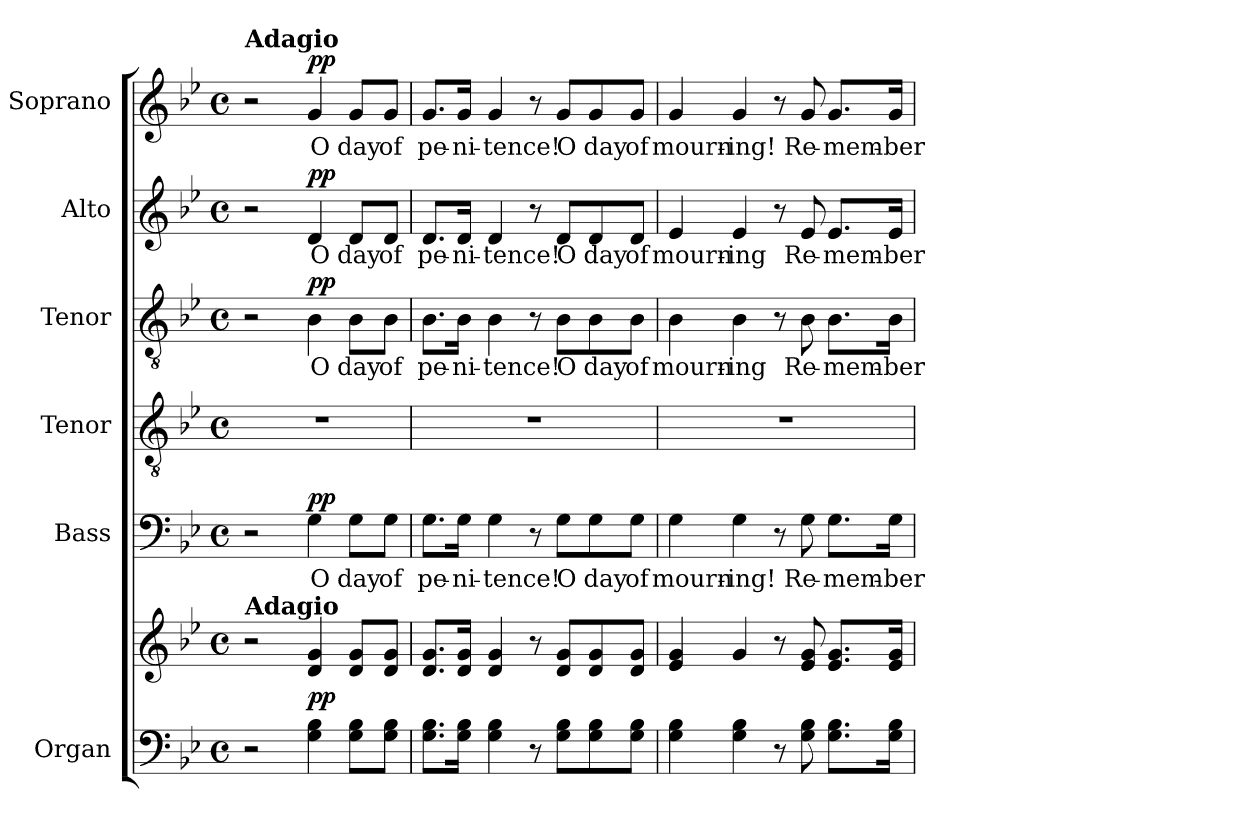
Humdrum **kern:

**kern	**kern	**dynam	**kern	**text	**dynam	**kern	**kern	**text	**dynam	**kern	**text	**dynam	**kern	**text	**dynam
*part6	*part6	*part6	*part5	*part5	*part5	*part4	*part3	*part3	*part3	*part2	*part2	*part2	*part1	*part1	*part1
*staff7	*staff6	*staff6/7	*staff5	*staff5	*staff5	*staff4	*staff3	*staff3	*staff3	*staff2	*staff2	*staff2	*staff1	*staff1	*staff1
*I"Organ	*	*	*I"Bass	*	*	*I"Tenor	*I"Tenor	*	*	*I"Alto	*	*	*I"Soprano	*	*
*I'Org.	*	*	*I'B.	*	*	*I'T.	*I'T.	*	*	*I'A.	*	*	*I'S.	*	*
!!LO:PB:g=z
*clefF4	*clefG2	*	*clefF4	*	*	*clefGv2	*clefGv2	*	*	*clefG2	*	*	*clefG2	*	*
*	*	*	*	*	*	*ITrd7c12	*ITrd7c12	*	*	*	*	*	*	*	*
*k[b-e-]	*k[b-e-]	*	*k[b-e-]	*	*	*k[b-e-]	*k[b-e-]	*	*	*k[b-e-]	*	*	*k[b-e-]	*	*
*B-:	*B-:	*	*B-:	*	*	*B-:	*B-:	*	*	*B-:	*	*	*B-:	*	*
*M4/4	*M4/4	*	*M4/4	*	*	*M4/4	*M4/4	*	*	*M4/4	*	*	*M4/4	*	*
*met(c)	*met(c)	*	*met(c)	*	*	*met(c)	*met(c)	*	*	*met(c)	*	*	*met(c)	*	*
*MM60	*MM60	*	*MM60	*	*	*MM60	*MM60	*	*	*MM60	*	*	*MM60	*	*
=1	=1	=1	=1	=1	=1	=1	=1	=1	=1	=1	=1	=1	=1	=1	=1
!	!	!	!	!	!	!	!	!	!	!	!	!	!LO:TX:a:B:t=Adagio	!	!
!	!LO:TX:a:B:t=Adagio	!	!	!	!	!	!	!	!	!	!	!	!	!	!
2r	2r	.	2r	.	.	1r	2r	.	.	2r	.	.	2r	.	.
!	!	!	!	!LO:LY:b:color=#000000	!	!	!	!	!	!	!	!	!	!	!
!	!	!	!	!	!	!	!	!LO:LY:b:color=#000000	!	!	!	!	!	!	!
!	!	!	!	!	!	!	!	!	!	!	!LO:LY:b:color=#000000	!	!	!	!
!	!	!	!	!	!	!	!	!	!	!	!	!	!	!LO:LY:b:color=#000000	!
4Gi\ 4B-i	4di/ 4gi	pp	4Gi\	O	pp	.	4BB-i\	O	pp	4di/	O	pp	4gi/	O	pp
!	!	!	!	!LO:LY:b:color=#000000	!	!	!	!	!	!	!	!	!	!	!
!	!	!	!	!	!	!	!	!LO:LY:b:color=#000000	!	!	!	!	!	!	!
!	!	!	!	!	!	!	!	!	!	!	!LO:LY:b:color=#000000	!	!	!	!
!	!	!	!	!	!	!	!	!	!	!	!	!	!	!LO:LY:b:color=#000000	!
8Gi\ 8B-iL	8di/ 8giL	.	8Gi\L	day	.	.	8BB-i\L	day	.	8di/L	day	.	8gi/L	day	.
!	!	!	!	!LO:LY:b:color=#000000	!	!	!	!	!	!	!	!	!	!	!
!	!	!	!	!	!	!	!	!LO:LY:b:color=#000000	!	!	!	!	!	!	!
!	!	!	!	!	!	!	!	!	!	!	!LO:LY:b:color=#000000	!	!	!	!
!	!	!	!	!	!	!	!	!	!	!	!	!	!	!LO:LY:b:color=#000000	!
8Gi\ 8B-iJ	8di/ 8giJ	.	8Gi\J	of	.	.	8BB-i\J	of	.	8di/J	of	.	8gi/J	of	.
=2	=2	=2	=2	=2	=2	=2	=2	=2	=2	=2	=2	=2	=2	=2	=2
!	!	!	!	!LO:LY:b:color=#000000	!	!	!	!	!	!	!	!	!	!	!
!	!	!	!	!	!	!	!	!LO:LY:b:color=#000000	!	!	!	!	!	!	!
!	!	!	!	!	!	!	!	!	!	!	!LO:LY:b:color=#000000	!	!	!	!
!	!	!	!	!	!	!	!	!	!	!	!	!	!	!LO:LY:b:color=#000000	!
8.Gi\ 8.B-iL	8.di/ 8.giL	.	8.Gi\L	pe-	.	1r	8.BB-i\L	pe-	.	8.di/L	pe-	.	8.gi/L	pe-	.
!	!	!	!	!LO:LY:b:color=#000000	!	!	!	!	!	!	!	!	!	!	!
!	!	!	!	!	!	!	!	!LO:LY:b:color=#000000	!	!	!	!	!	!	!
!	!	!	!	!	!	!	!	!	!	!	!LO:LY:b:color=#000000	!	!	!	!
!	!	!	!	!	!	!	!	!	!	!	!	!	!	!LO:LY:b:color=#000000	!
16Gi\ 16B-iJk	16di/ 16giJk	.	16Gi\Jk	-ni-	.	.	16BB-i\Jk	-ni-	.	16di/Jk	-ni-	.	16gi/Jk	-ni-	.
!	!	!	!	!LO:LY:b:color=#000000	!	!	!	!	!	!	!	!	!	!	!
!	!	!	!	!	!	!	!	!LO:LY:b:color=#000000	!	!	!	!	!	!	!
!	!	!	!	!	!	!	!	!	!	!	!LO:LY:b:color=#000000	!	!	!	!
!	!	!	!	!	!	!	!	!	!	!	!	!	!	!LO:LY:b:color=#000000	!
4Gi\ 4B-i	4di/ 4gi	.	4Gi\	-tence!	.	.	4BB-i\	-tence!	.	4di/	-tence!	.	4gi/	-tence!	.
8r	8r	.	8r	.	.	.	8r	.	.	8r	.	.	8r	.	.
!	!	!	!	!LO:LY:b:color=#000000	!	!	!	!	!	!	!	!	!	!	!
!	!	!	!	!	!	!	!	!LO:LY:b:color=#000000	!	!	!	!	!	!	!
!	!	!	!	!	!	!	!	!	!	!	!LO:LY:b:color=#000000	!	!	!	!
!	!	!	!	!	!	!	!	!	!	!	!	!	!	!LO:LY:b:color=#000000	!
8Gi\ 8B-iL	8di/ 8giL	.	8Gi\L	O	.	.	8BB-i\L	O	.	8di/L	O	.	8gi/L	O	.
!	!	!	!	!LO:LY:b:color=#000000	!	!	!	!	!	!	!	!	!	!	!
!	!	!	!	!	!	!	!	!LO:LY:b:color=#000000	!	!	!	!	!	!	!
!	!	!	!	!	!	!	!	!	!	!	!LO:LY:b:color=#000000	!	!	!	!
!	!	!	!	!	!	!	!	!	!	!	!	!	!	!LO:LY:b:color=#000000	!
8Gi\ 8B-i	8di/ 8gi	.	8Gi\	day	.	.	8BB-i\	day	.	8di/	day	.	8gi/	day	.
!	!	!	!	!LO:LY:b:color=#000000	!	!	!	!	!	!	!	!	!	!	!
!	!	!	!	!	!	!	!	!LO:LY:b:color=#000000	!	!	!	!	!	!	!
!	!	!	!	!	!	!	!	!	!	!	!LO:LY:b:color=#000000	!	!	!	!
!	!	!	!	!	!	!	!	!	!	!	!	!	!	!LO:LY:b:color=#000000	!
8Gi\ 8B-iJ	8di/ 8giJ	.	8Gi\J	of	.	.	8BB-i\J	of	.	8di/J	of	.	8gi/J	of	.
=3	=3	=3	=3	=3	=3	=3	=3	=3	=3	=3	=3	=3	=3	=3	=3
!	!	!	!	!LO:LY:b:color=#000000	!	!	!	!	!	!	!	!	!	!	!
!	!	!	!	!	!	!	!	!LO:LY:b:color=#000000	!	!	!	!	!	!	!
!	!	!	!	!	!	!	!	!	!	!	!LO:LY:b:color=#000000	!	!	!	!
!	!	!	!	!	!	!	!	!	!	!	!	!	!	!LO:LY:b:color=#000000	!
4Gi\ 4B-i	4e-i/ 4gi	.	4Gi\	mourn-	.	1r	4BB-i\	mourn-	.	4e-i/	mourn-	.	4gi/	mourn-	.
!	!	!	!	!LO:LY:b:color=#000000	!	!	!	!	!	!	!	!	!	!	!
!	!	!	!	!	!	!	!	!LO:LY:b:color=#000000	!	!	!	!	!	!	!
!	!	!	!	!	!	!	!	!	!	!	!LO:LY:b:color=#000000	!	!	!	!
!	!	!	!	!	!	!	!	!	!	!	!	!	!	!LO:LY:b:color=#000000	!
4Gi\ 4B-i	4gi/	.	4Gi\	-ing!	.	.	4BB-i\	-ing	.	4e-i/	-ing	.	4gi/	-ing!	.
8r	8r	.	8r	.	.	.	8r	.	.	8r	.	.	8r	.	.
!	!	!	!	!LO:LY:b:color=#000000	!	!	!	!	!	!	!	!	!	!	!
!	!	!	!	!	!	!	!	!LO:LY:b:color=#000000	!	!	!	!	!	!	!
!	!	!	!	!	!	!	!	!	!	!	!LO:LY:b:color=#000000	!	!	!	!
!	!	!	!	!	!	!	!	!	!	!	!	!	!	!LO:LY:b:color=#000000	!
8Gi\ 8B-i	8e-i/ 8gi	.	8Gi\	Re-	.	.	8BB-i\	Re-	.	8e-i/	Re-	.	8gi/	Re-	.
!	!	!	!	!LO:LY:b:color=#000000	!	!	!	!	!	!	!	!	!	!	!
!	!	!	!	!	!	!	!	!LO:LY:b:color=#000000	!	!	!	!	!	!	!
!	!	!	!	!	!	!	!	!	!	!	!LO:LY:b:color=#000000	!	!	!	!
!	!	!	!	!	!	!	!	!	!	!	!	!	!	!LO:LY:b:color=#000000	!
8.Gi\ 8.B-iL	8.e-i/ 8.giL	.	8.Gi\L	-mem-	.	.	8.BB-i\L	-mem-	.	8.e-i/L	-mem-	.	8.gi/L	-mem-	.
!	!	!	!	!LO:LY:b:color=#000000	!	!	!	!	!	!	!	!	!	!	!
!	!	!	!	!	!	!	!	!LO:LY:b:color=#000000	!	!	!	!	!	!	!
!	!	!	!	!	!	!	!	!	!	!	!LO:LY:b:color=#000000	!	!	!	!
!	!	!	!	!	!	!	!	!	!	!	!	!	!	!LO:LY:b:color=#000000	!
16Gi\ 16B-iJk	16e-i/ 16giJk	.	16Gi\Jk	-ber	.	.	16BB-i\Jk	-ber	.	16e-i/Jk	-ber	.	16gi/Jk	-ber	.
=	=	=	=	=	=	=	=	=	=	=	=	=	=	=	=
*-	*-	*-	*-	*-	*-	*-	*-	*-	*-	*-	*-	*-	*-	*-	*-
